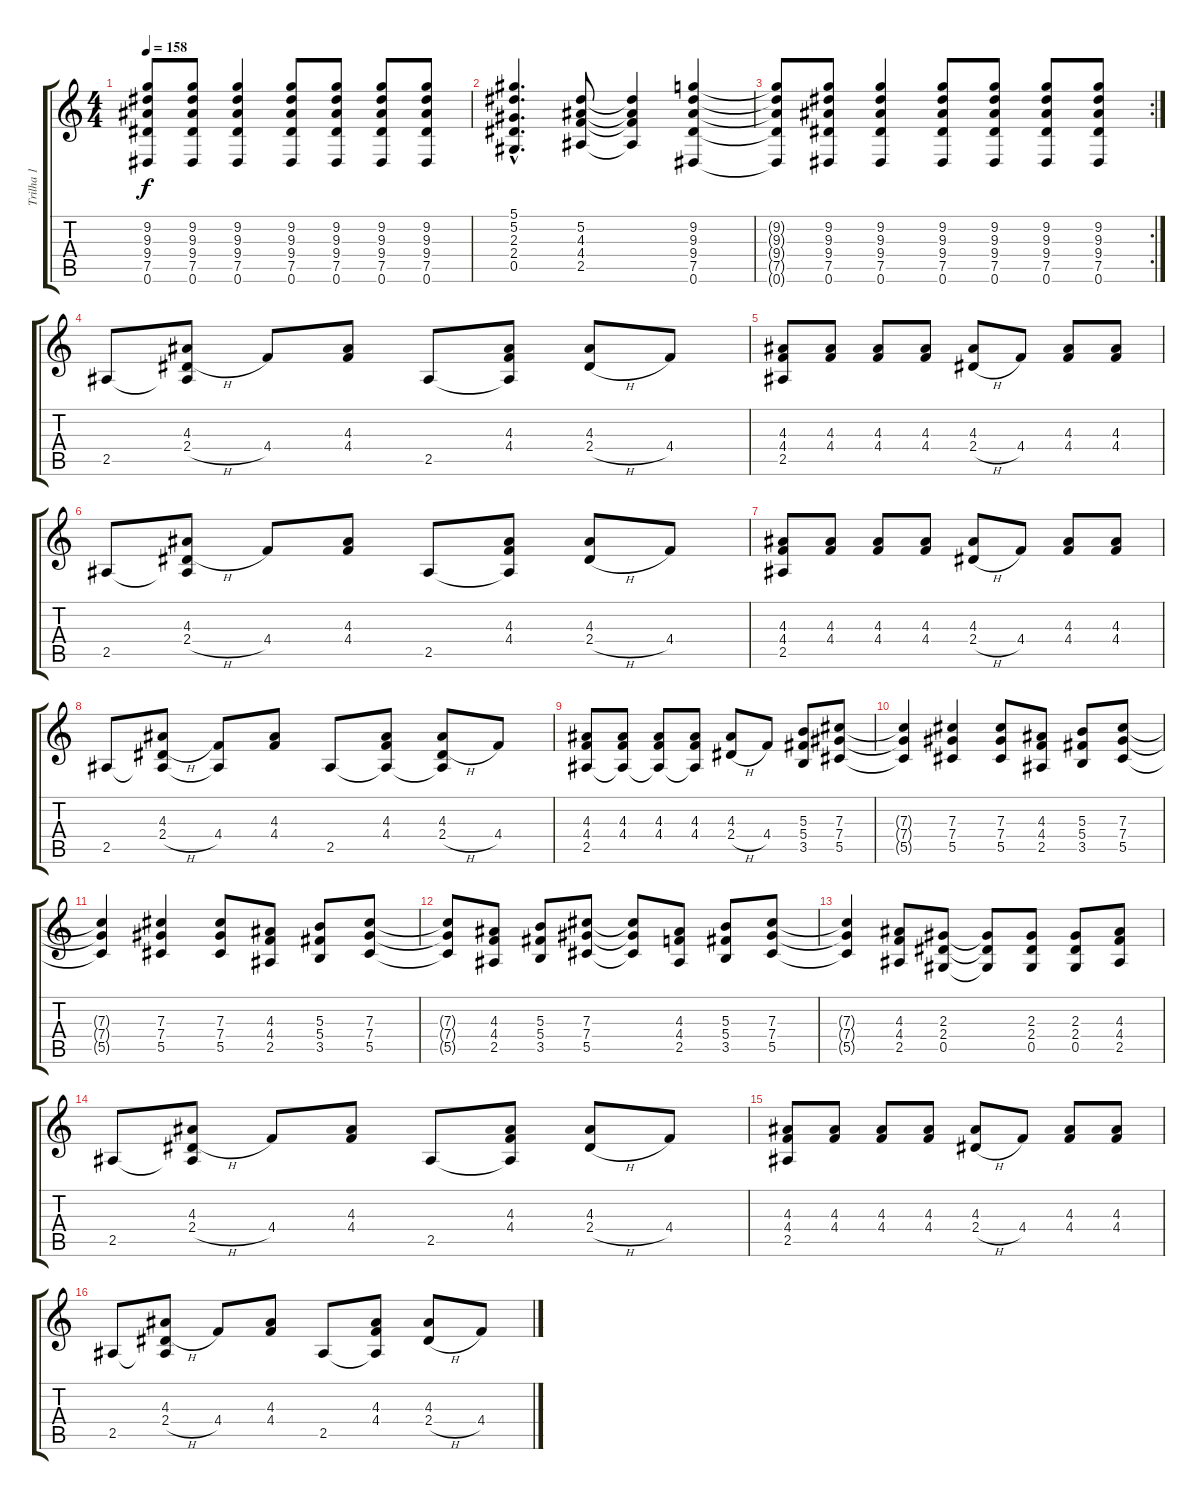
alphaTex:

\track ("Trilha 1" "Trilha 1") {instrument overdrivenguitar}
\staff {score tabs}
\tuning (Eb4 Bb3 Gb3 Db3 Ab2 Eb2) {hide}
\ts (4 4)
\tempo 158
\clef g2
\ks c
(9.2{t} 9.3{t} 9.4{t} 7.5{t} 0.6{t}).8{dy f} (9.2 9.3 9.4 7.5 0.6).8 (9.2 9.3 9.4 7.5 0.6).4 (9.2 9.3 9.4 7.5 0.6).8 (9.2 9.3 9.4 7.5 0.6).8 (9.2 9.3 9.4 7.5 0.6).8 (9.2 9.3 9.4 7.5 0.6).8 |
(5.1{hac} 5.2{hac} 2.3{hac} 2.4{hac} 0.5{hac}).4{d} (5.2 4.3 4.4 2.5).8 (5.2{t} 4.3{t} 4.4{t} 2.5{t}).4 (9.2 9.3 9.4 7.5 0.6).4 |
\rc 2
(9.2{t} 9.3{t} 9.4{t} 7.5{t} 0.6{t}).8 (9.2 9.3 9.4 7.5 0.6).8 (9.2 9.3 9.4 7.5 0.6).4 (9.2 9.3 9.4 7.5 0.6).8 (9.2 9.3 9.4 7.5 0.6).8 (9.2 9.3 9.4 7.5 0.6).8 (9.2 9.3 9.4 7.5 0.6).8 |
2.5.8 (4.3 2.4{h} 2.5{t}).8 4.4.8 (4.3 4.4).8 2.5.8 (4.3 4.4 2.5{t}).8 (4.3 2.4{h}).8 4.4.8 |
(4.3 4.4 2.5).8 (4.3 4.4).8 (4.3 4.4).8 (4.3 4.4).8 (4.3 2.4{h}).8 4.4.8 (4.3 4.4).8 (4.3 4.4).8 |
2.5.8 (4.3 2.4{h} 2.5{t}).8 4.4.8 (4.3 4.4).8 2.5.8 (4.3 4.4 2.5{t}).8 (4.3 2.4{h}).8 4.4.8 |
(4.3 4.4 2.5).8 (4.3 4.4).8 (4.3 4.4).8 (4.3 4.4).8 (4.3 2.4{h}).8 4.4.8 (4.3 4.4).8 (4.3 4.4).8 |
2.5.8 (4.3 2.4{h} 2.5{t}).8 (4.4 2.5{t}).8 (4.3 4.4).8 2.5.8 (4.3 4.4 2.5{t}).8 (4.3 2.4{h} 2.5{t}).8 4.4.8 |
(4.3 4.4 2.5).8 (4.3 4.4 2.5{t}).8 (4.3 4.4 2.5{t}).8 (4.3 4.4 2.5{t}).8 (4.3 2.4{h}).8 4.4.8 (5.3 5.4 3.5).8 (7.3 7.4 5.5).8 |
(7.3{t} 7.4{t} 5.5{t}).4 (7.3 7.4 5.5).4 (7.3 7.4 5.5).8 (4.3 4.4 2.5).8 (5.3 5.4 3.5).8 (7.3 7.4 5.5).8 |
(7.3{t} 7.4{t} 5.5{t}).4 (7.3 7.4 5.5).4 (7.3 7.4 5.5).8 (4.3 4.4 2.5).8 (5.3 5.4 3.5).8 (7.3 7.4 5.5).8 |
(7.3{t} 7.4{t} 5.5{t}).8 (4.3 4.4 2.5).8 (5.3 5.4 3.5).8 (7.3 7.4 5.5).8 (7.3{t} 7.4{t} 5.5{t}).8 (4.3 4.4 2.5).8 (5.3 5.4 3.5).8 (7.3 7.4 5.5).8 |
(7.3{t} 7.4{t} 5.5{t}).4 (4.3 4.4 2.5).8 (2.3 2.4 0.5).8 (2.3{t} 2.4{t} 0.5{t}).8 (2.3 2.4 0.5).8 (2.3 2.4 0.5).8 (4.3 4.4 2.5).8 |
2.5.8 (4.3 2.4{h} 2.5{t}).8 4.4.8 (4.3 4.4).8 2.5.8 (4.3 4.4 2.5{t}).8 (4.3 2.4{h}).8 4.4.8 |
(4.3 4.4 2.5).8 (4.3 4.4).8 (4.3 4.4).8 (4.3 4.4).8 (4.3 2.4{h}).8 4.4.8 (4.3 4.4).8 (4.3 4.4).8 |
2.5.8 (4.3 2.4{h} 2.5{t}).8 4.4.8 (4.3 4.4).8 2.5.8 (4.3 4.4 2.5{t}).8 (4.3 2.4{h}).8 4.4.8
